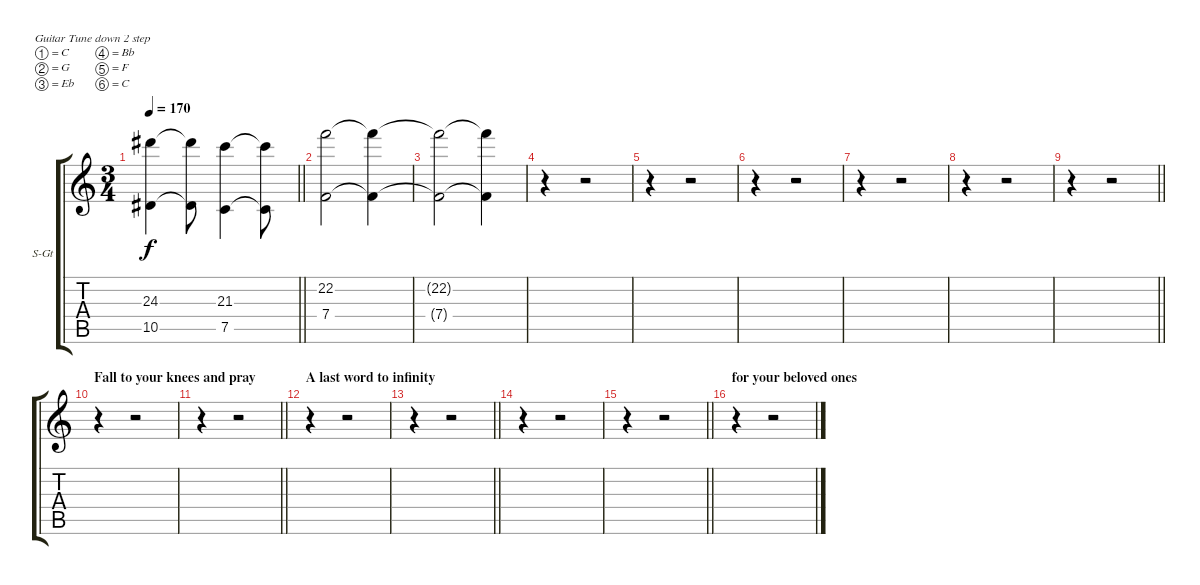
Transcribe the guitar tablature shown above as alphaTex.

\bracketExtendMode groupsimilarinstruments
\firstSystemTrackNameOrientation horizontal
\otherSystemsTrackNameOrientation horizontal
\track ("Bagpipe" "S-Gt") {instrument bagpipe}
\staff {score tabs}
\tuning (C4 G3 Eb3 Bb2 F2 C2)
\displaytranspose 12
\ts (3 4)
\tempo 170
\clef g2
\barLineRight lightlight
\ks c
(24.3 10.5).4{dy f} (24.3{t} 10.5{t}).8 (21.3 7.5).4 (21.3{t} 7.5{t}).8 |
(22.2 7.4).2 (22.2{t} 7.4{t}).4 |
(22.2{t} 7.4{t}).2 (22.2{t} 7.4{t}).4 |
r.4 r.2 |
r.4 r.2 |
r.4 r.2 |
r.4 r.2 |
r.4 r.2 |
\barLineRight lightlight
r.4 r.2 |
\section ("" "Fall to your knees and pray")
r.4 r.2 |
\barLineRight lightlight
r.4 r.2 |
\section ("" "A last word to infinity")
r.4 r.2 |
\barLineRight lightlight
r.4 r.2 |
r.4 r.2 |
\barLineRight lightlight
r.4 r.2 |
\section ("" "for your beloved ones")
r.4 r.2
